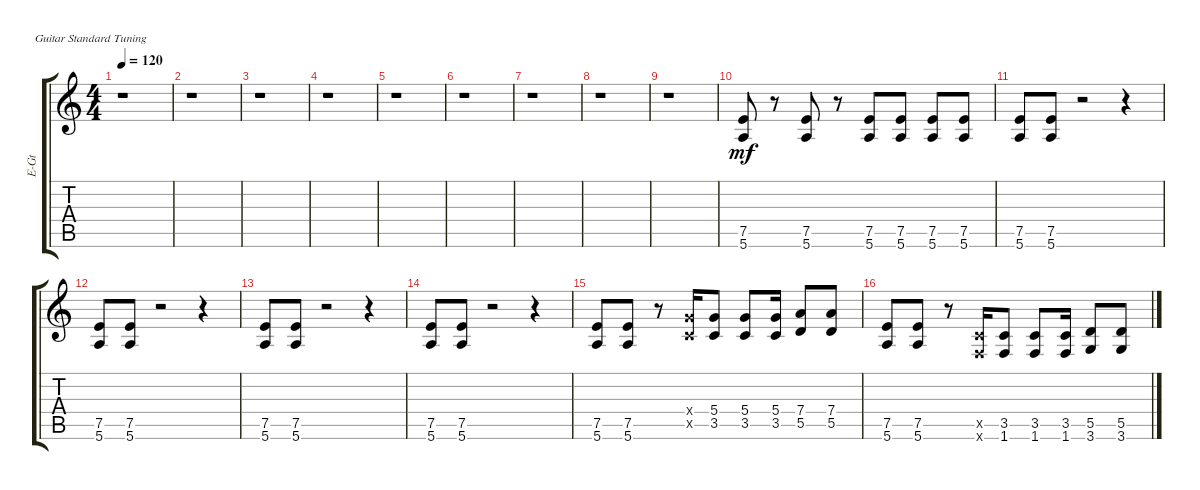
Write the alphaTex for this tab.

\defaultSystemsLayout 4
\bracketExtendMode groupsimilarinstruments
\otherSystemsTrackNameOrientation horizontal
\track ("Electric Guitar" "E-Gt") {instrument overdrivenguitar}
\staff {score tabs}
\tuning (E4 B3 G3 D3 A2 E2)
\ts (4 4)
\tempo 120
\clef g2
\scale
0.487395
\ks c
r.1{dy mf instrument overdrivenguitar beam Down} |
\scale
0.256303 r.1{beam Down} |
\scale
0.256303 r.1{beam Down} |
\scale
0.333333 r.1{beam Down} |
\scale
0.333333 r.1{beam Down} |
\scale
0.333333 r.1{beam Down} |
\scale
0.333333 r.1{beam Down} |
\scale
0.333333 r.1{beam Down} |
\scale
0.333333 r.1{beam Down} |
\scale
0.333333 (7.5 5.6).8{beam Up} r.8{beam Up} (7.5 5.6).8{beam Up} r.8{beam Up} (5.6 7.5).8{beam Up} (7.5 5.6).8{beam Up} (7.5 5.6).8{beam Up} (7.5 5.6).8{beam Up} |
\scale
0.333333 (5.6 7.5).8{beam Up} (7.5 5.6).8{beam Up} r.2{beam Up} r.4{beam Up} |
\scale
0.333333 (5.6 7.5).8{beam Up} (7.5 5.6).8{beam Up} r.2{beam Up} r.4{beam Up} |
\scale
0.333333 (5.6 7.5).8{beam Up} (7.5 5.6).8{beam Up} r.2{beam Up} r.4{beam Up} |
\scale
0.333333 (5.6 7.5).8{beam Up} (7.5 5.6).8{beam Up} r.2{beam Up} r.4{beam Up} |
\scale
0.333333 (5.6 7.5).8{beam Up} (7.5 5.6).8{beam Up} r.8{beam Up} (3.5{x} 5.4{x}).16{beam Up} (5.4 3.5).8{beam Up} (3.5 5.4).8{beam Up} (5.4 3.5).16{beam Up} (7.4 5.5).8{beam Up} (7.4 5.5).8{beam Up} |
\scale
0.333333 (5.6 7.5).8{beam Up} (7.5 5.6).8{beam Up} r.8{beam Up} (3.5{x} 1.6{x}).16{beam Up} (3.5 1.6).8{beam Up} (3.5 1.6).8{beam Up} (3.5 1.6).16{beam Up} (5.5 3.6).8{beam Up} (5.5 3.6).8{beam Up}
